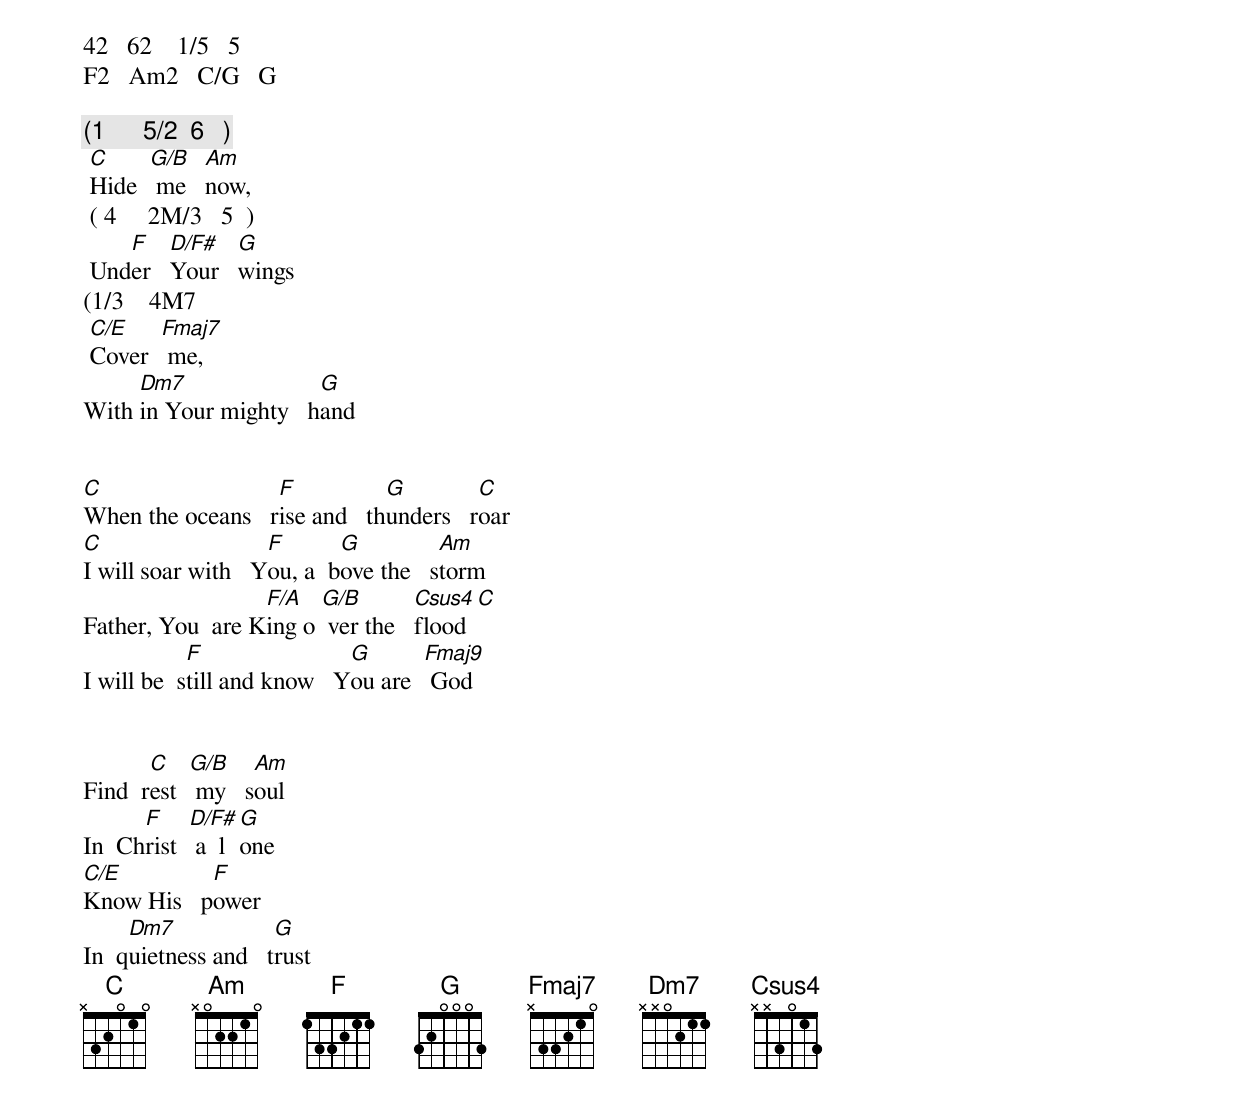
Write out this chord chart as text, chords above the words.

42   62    1/5   5
F2   Am2   C/G   G

(1      5/2  6   )
 C     G/B   Am
 Hide   me   now,
 ( 4     2M/3   5  )
    F    D/F#   G
 Under   Your   wings
(1/3    4M7
 C/E    Fmaj7
 Cover   me,
     Dm7               G
With in Your mighty   hand


C                  F           G         C
When the oceans   rise and   thunders   roar
C                   F       G          Am
I will soar with   You, a  bove the   storm
                  F/A   G/B        Csus4   C
Father, You  are King o  ver the   flood
            F                G       Fmaj9
I will be  still and know   You are   God
<page break>

       C    G/B    Am
Find  rest   my   soul
      F     D/F# G
In  Christ   a  lone
C/E         F
Know His   power
     Dm7             G
In  quietness and   trust
